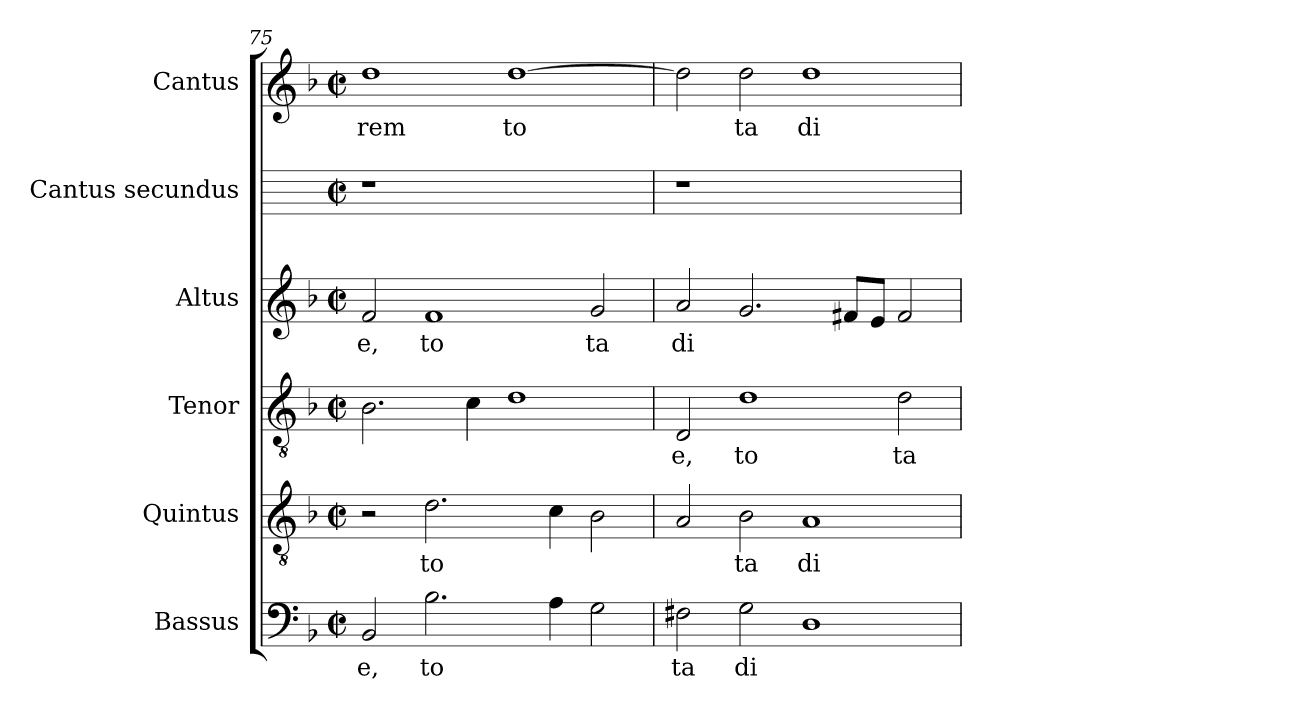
**kern	**text	**kern	**text	**kern	**text	**kern	**text	**kern	**kern	**text
*part6	*part6	*part5	*part5	*part4	*part4	*part3	*part3	*part2	*part1	*part1
*staff6	*staff6	*staff5	*staff5	*staff4	*staff4	*staff3	*staff3	*staff2	*staff1	*staff1
*I"Bassus	*	*I"Quintus	*	*I"Tenor	*	*I"Altus	*	*I"Cantus  secundus	*I"Cantus	*
*I'B	*	*I'Q	*	*I'T	*	*I'A	*	*	*I'C	*
*clefF4	*	*clefGv2	*	*clefGv2	*	*clefG2	*	*	*clefG2	*
*k[b-]	*	*k[b-]	*	*k[b-]	*	*k[b-]	*	*k[]	*k[b-]	*
*F:	*	*F:	*	*F:	*	*F:	*	*C:	*F:	*
*M2/2	*	*M2/2	*	*M2/2	*	*M2/2	*	*M2/2	*M2/2	*
*met(c|)	*	*met(c|)	*	*met(c|)	*	*met(c|)	*	*met(c|)	*met(c|)	*
=75	=75	=75	=75	=75	=75	=75	=75	=75	=75	=75
!	!LO:LY:b:cj	!	!	!	!LO:LY:b:cj	!	!LO:LY:b:cj	!	!	!LO:LY:b:cj
2BB-/	-e,	2r	.	2.B-\	.	2f/	e,	1r	1dd	rem
!	!LO:LY:b:cj	!	!LO:LY:b:cj	!	!	!	!LO:LY:b:cj	!	!	!
2.B-\	to-	2.d\	to-	.	.	1f	to	.	.	.
!	!	!	!	!	!LO:LY:b:cj	!	!	!	!	!
.	.	.	.	4c\	.	.	.	.	.	.
!	!	!	!	!	!LO:LY:b:cj	!	!	!	!	!LO:LY:b:cj
.	.	.	.	1d	.	.	.	1ryy	[>1dd	to
!	!LO:LY:b:cj	!	!LO:LY:b:cj	!	!	!	!	!	!	!
4A\	--	4c\	--	.	.	.	.	.	.	.
!	!LO:LY:b:cj	!	!LO:LY:b:cj	!	!	!	!LO:LY:b:cj	!	!	!
2G\	--	2B-\	--	.	.	2g/	ta	.	.	.
=76	=76	=76	=76	=76	=76	=76	=76	=76	=76	=76
!	!LO:LY:b:cj	!	!LO:LY:b:cj	!	!LO:LY:b:cj	!	!LO:LY:b:cj	!	!	!LO:LY:b:cj
2F#X\	-ta	2A/	--	2D/	e,	2a/	di	1r	2dd\]	.
!	!LO:LY:b:cj	!	!LO:LY:b:cj	!	!LO:LY:b:cj	!	!LO:LY:b:cj	!	!	!LO:LY:b:cj
2G\	di-	2B-\	-ta	1d	to	2.g/	.	.	2dd\	ta
!	!LO:LY:b:cj	!	!LO:LY:b:cj	!	!	!	!	!	!	!LO:LY:b:cj
1D	--	1A	di-	.	.	.	.	1ryy	1dd	di
!	!	!	!	!	!	!	!LO:LY:b:cj	!	!	!
.	.	.	.	.	.	8f#/L	.	.	.	.
!	!	!	!	!	!	!	!LO:LY:b:cj	!	!	!
.	.	.	.	.	.	8e/J	.	.	.	.
!	!	!	!	!	!LO:LY:b:cj	!	!LO:LY:b:cj	!	!	!
.	.	.	.	2d\	ta	2f#/	.	.	.	.
=	=	=	=	=	=	=	=	=	=	=
*-	*-	*-	*-	*-	*-	*-	*-	*-	*-	*-
